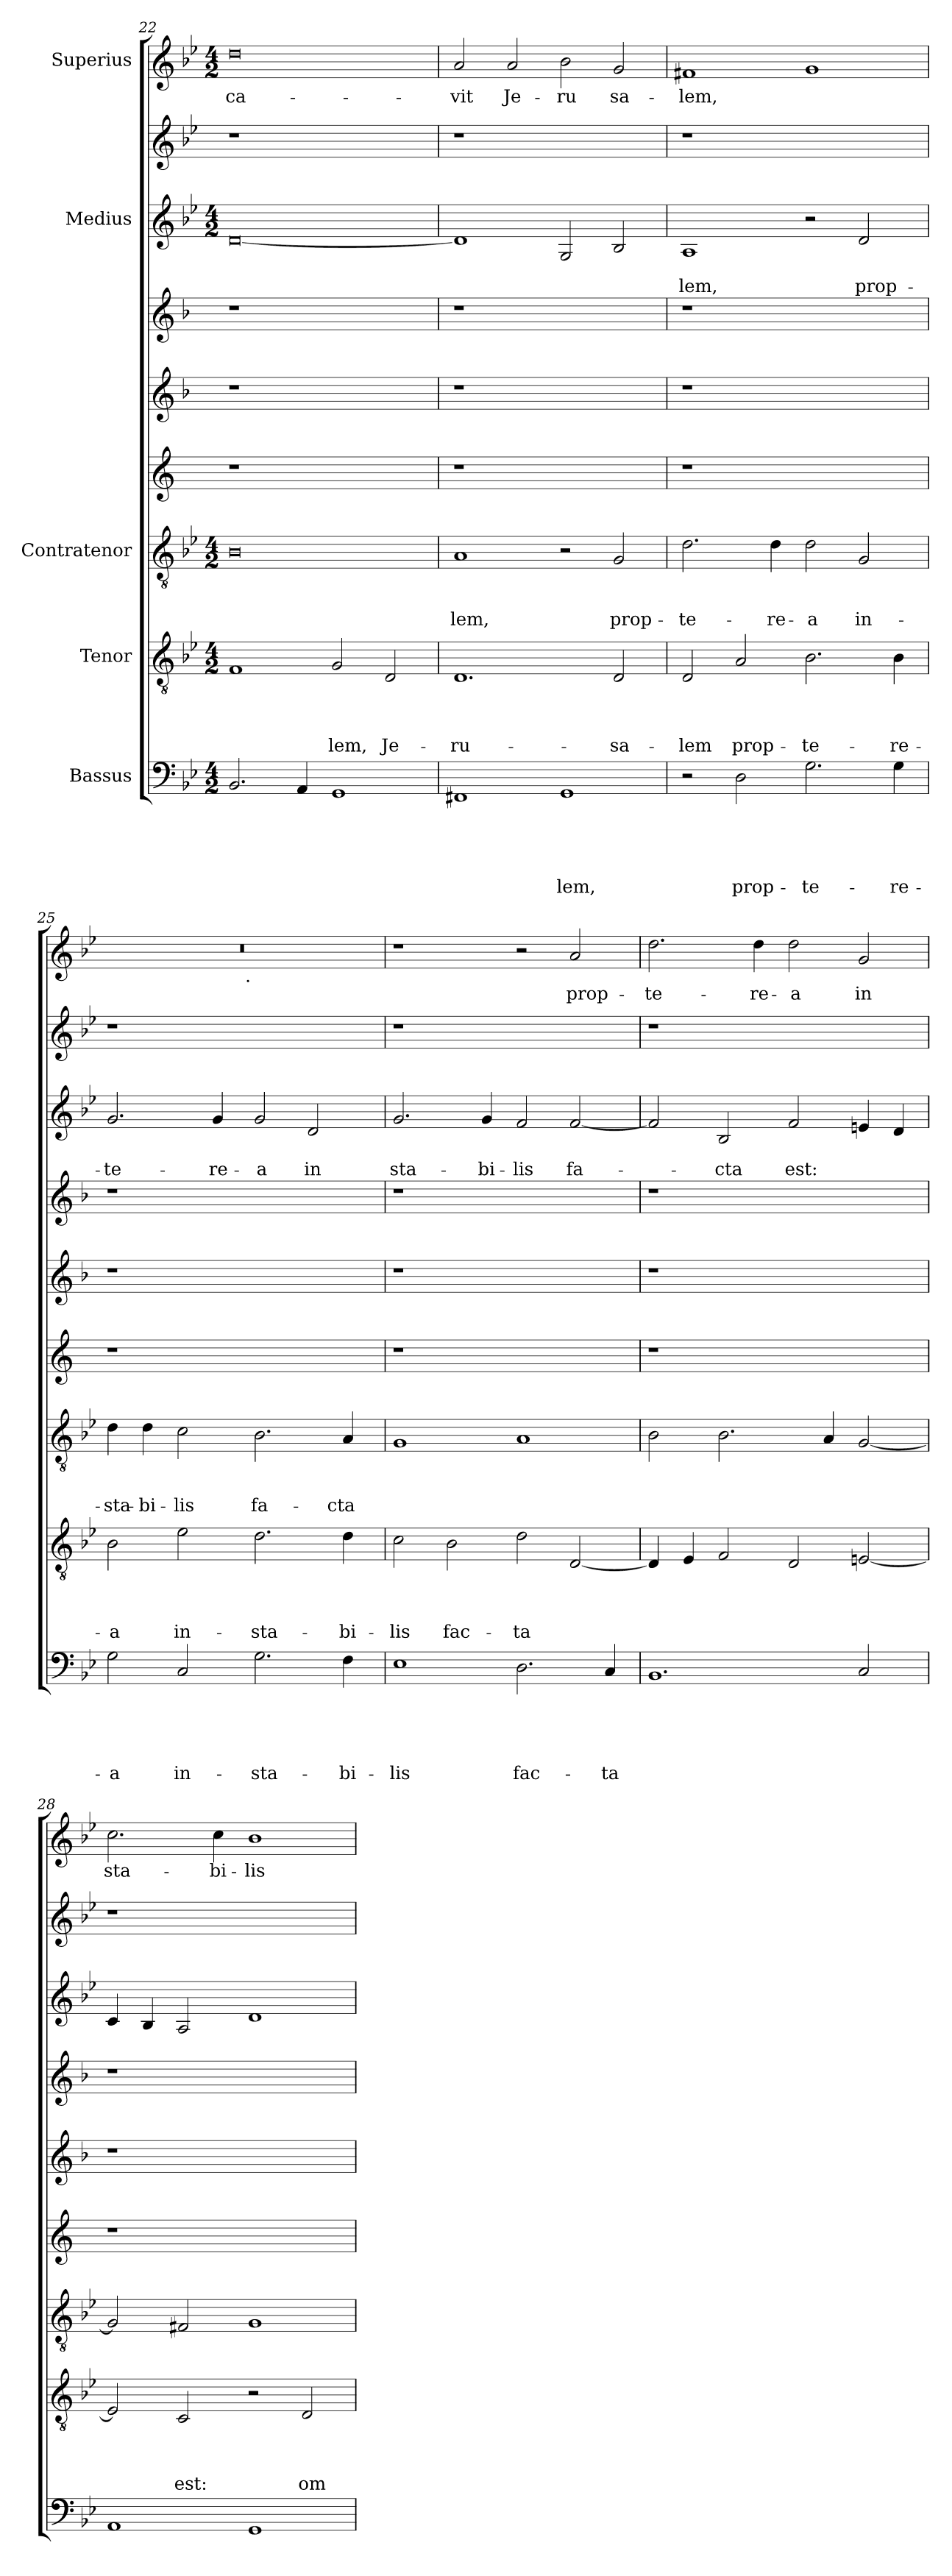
**kern	**text	**text	**text	**text	**text	**kern	**text	**text	**text	**text	**kern	**text	**text	**text	**kern	**kern	**kern	**kern	**text	**text	**kern	**kern	**text
*part9	*part9	*part9	*part9	*part9	*part9	*part8	*part8	*part8	*part8	*part8	*part7	*part7	*part7	*part7	*part6	*part5	*part4	*part3	*part3	*part3	*part2	*part1	*part1
*staff9	*staff9	*staff9	*staff9	*staff9	*staff9	*staff8	*staff8	*staff8	*staff8	*staff8	*staff7	*staff7	*staff7	*staff7	*staff6	*staff5	*staff4	*staff3	*staff3	*staff3	*staff2	*staff1	*staff1
*I"Bassus	*	*	*	*	*	*I"Tenor	*	*	*	*	*I"Contratenor	*	*	*	*	*	*	*I"Medius	*	*	*	*I"Superius	*
*clefF4	*	*	*	*	*	*clefGv2	*	*	*	*	*clefGv2	*	*	*	*clefG2	*clefG2	*clefG2	*clefG2	*	*	*clefG2	*clefG2	*
*	*	*	*	*	*	*	*	*	*	*	*	*	*	*	*ITrd1c2	*ITrd-3c-5	*ITrd-3c-5	*	*	*	*	*	*
*k[b-e-]	*	*	*	*	*	*k[b-e-]	*	*	*	*	*k[b-e-]	*	*	*	*k[b-e-]	*k[b-e-]	*k[b-e-]	*k[b-e-]	*	*	*k[b-e-]	*k[b-e-]	*
*B-:	*	*	*	*	*	*B-:	*	*	*	*	*B-:	*	*	*	*B-:	*B-:	*B-:	*B-:	*	*	*B-:	*B-:	*
*M4/2	*	*	*	*	*	*M4/2	*	*	*	*	*M4/2	*	*	*	*	*	*	*M4/2	*	*	*	*M4/2	*
=22	=22	=22	=22	=22	=22	=22	=22	=22	=22	=22	=22	=22	=22	=22	=22	=22	=22	=22	=22	=22	=22	=22	=22
!	!	!	!	!	!	!	!	!	!	!	!	!	!	!	!	!	!	!	!	!	!	!	!LO:LY:b
2.BB-/	.	.	.	.	.	1F	.	.	.	.	0B-	.	.	.	1r	1r	1r	[<0d	.	.	1r	0dd	-ca-
4AA/	.	.	.	.	.	.	.	.	.	.	.	.	.	.	.	.	.	.	.	.	.	.	.
!	!	!	!	!	!	!	!	!	!	!LO:LY:b	!	!	!	!	!	!	!	!	!	!	!	!	!
1GG	.	.	.	.	.	2G/	.	.	.	-lem,	.	.	.	.	1ryy	1ryy	1ryy	.	.	.	1ryy	.	.
!	!	!	!	!	!	!	!	!	!	!LO:LY:b	!	!	!	!	!	!	!	!	!	!	!	!	!
.	.	.	.	.	.	2D/	.	.	.	Je-	.	.	.	.	.	.	.	.	.	.	.	.	.
=23	=23	=23	=23	=23	=23	=23	=23	=23	=23	=23	=23	=23	=23	=23	=23	=23	=23	=23	=23	=23	=23	=23	=23
!	!	!	!	!	!	!	!	!	!	!LO:LY:b	!	!	!	!LO:LY:b	!	!	!	!	!	!	!	!	!LO:LY:b
1FF#X	.	.	.	.	.	1.D	.	.	.	-ru-	1A	.	.	-lem,	1r	1r	1r	1d]	.	.	1r	2a/	-vit
!	!	!	!	!	!	!	!	!	!	!	!	!	!	!	!	!	!	!	!	!	!	!	!LO:LY:b
.	.	.	.	.	.	.	.	.	.	.	.	.	.	.	.	.	.	.	.	.	.	2a/	Je-
!	!	!	!	!	!LO:LY:b	!	!	!	!	!	!	!	!	!	!	!	!	!	!	!	!	!	!LO:LY:b
1GG	.	.	.	.	-lem,	.	.	.	.	.	2r	.	.	.	1ryy	1ryy	1ryy	2G/	.	.	1ryy	2b-\	-ru
!	!	!	!	!	!	!	!	!	!	!LO:LY:b	!	!	!	!LO:LY:b	!	!	!	!	!	!	!	!	!LO:LY:b
.	.	.	.	.	.	2D/	.	.	.	-sa-	2G/	.	.	prop-	.	.	.	2B-/	.	.	.	2g/	sa-
=24	=24	=24	=24	=24	=24	=24	=24	=24	=24	=24	=24	=24	=24	=24	=24	=24	=24	=24	=24	=24	=24	=24	=24
!	!	!	!	!	!	!	!	!	!	!LO:LY:b	!	!	!	!LO:LY:b	!	!	!	!	!	!LO:LY:b	!	!	!LO:LY:b
2r	.	.	.	.	.	2D/	.	.	.	-lem	2.d\	.	.	-te-	1r	1r	1r	1A	.	-lem,	1r	1f#X	-lem,
!	!	!	!	!	!LO:LY:b	!	!	!	!	!LO:LY:b	!	!	!	!	!	!	!	!	!	!	!	!	!
2D\	.	.	.	.	prop-	2A/	.	.	.	prop-	.	.	.	.	.	.	.	.	.	.	.	.	.
!	!	!	!	!	!	!	!	!	!	!	!	!	!	!LO:LY:b	!	!	!	!	!	!	!	!	!
.	.	.	.	.	.	.	.	.	.	.	4d\	.	.	-re-	.	.	.	.	.	.	.	.	.
!	!	!	!	!	!LO:LY:b	!	!	!	!	!LO:LY:b	!	!	!	!LO:LY:b	!	!	!	!	!	!	!	!	!
2.G\	.	.	.	.	-te-	2.B-\	.	.	.	-te-	2d\	.	.	-a	1ryy	1ryy	1ryy	2r	.	.	1ryy	1g	.
!	!	!	!	!	!	!	!	!	!	!	!	!	!	!LO:LY:b	!	!	!	!	!	!LO:LY:b	!	!	!
.	.	.	.	.	.	.	.	.	.	.	2G/	.	.	in-	.	.	.	2d/	.	prop-	.	.	.
!	!	!	!	!	!LO:LY:b	!	!	!	!	!LO:LY:b	!	!	!	!	!	!	!	!	!	!	!	!	!
4G\	.	.	.	.	-re-	4B-\	.	.	.	-re-	.	.	.	.	.	.	.	.	.	.	.	.	.
!!LO:PB:g=z
=25	=25	=25	=25	=25	=25	=25	=25	=25	=25	=25	=25	=25	=25	=25	=25	=25	=25	=25	=25	=25	=25	=25	=25
!	!	!	!	!	!LO:LY:b	!	!	!	!	!LO:LY:b	!	!	!	!LO:LY:b	!	!	!	!	!	!LO:LY:b	!	!	!
*	*	*	*	*	*	*	*	*	*	*	*	*	*	*	*	*	*	*	*	*	*	*^	*
2G\	.	.	.	.	-a	2B-\	.	.	.	-a	4d\	.	.	-sta-	1r	1r	1r	2.g/	.	-te-	1r	0r	2ryy	.
!	!	!	!	!	!	!	!	!	!	!	!	!	!	!LO:LY:b	!	!	!	!	!	!	!	!	!	!
.	.	.	.	.	.	.	.	.	.	.	4d\	.	.	-bi-	.	.	.	.	.	.	.	.	.	.
!	!	!	!	!	!LO:LY:b	!	!	!	!	!LO:LY:b	!	!	!	!LO:LY:b	!	!	!	!	!	!	!	!	!	!
2C/	.	.	.	.	in-	2e-\	.	.	.	in-	2c\	.	.	-lis	.	.	.	.	.	.	.	.	4...ryy	.
!	!	!	!	!	!	!	!	!	!	!	!	!	!	!	!	!	!	!	!	!LO:LY:b	!	!	!	!
.	.	.	.	.	.	.	.	.	.	.	.	.	.	.	.	.	.	4g/	.	-re-	.	.	.	.
!	!	!	!	!	!	!	!	!	!	!	!	!	!	!	!	!	!	!	!	!	!	!	!LO:TX:b:t=.	!
.	.	.	.	.	.	.	.	.	.	.	.	.	.	.	.	.	.	.	.	.	.	.	1ryy	.
!	!	!	!	!	!LO:LY:b	!	!	!	!	!LO:LY:b	!	!	!	!LO:LY:b	!	!	!	!	!	!LO:LY:b	!	!	!	!
2.G\	.	.	.	.	-sta-	2.d\	.	.	.	-sta-	2.B-\	.	.	fa-	1ryy	1ryy	1ryy	2g/	.	-a	1ryy	.	.	.
!	!	!	!	!	!	!	!	!	!	!	!	!	!	!	!	!	!	!	!	!LO:LY:b	!	!	!	!
.	.	.	.	.	.	.	.	.	.	.	.	.	.	.	.	.	.	2d/	.	in	.	.	.	.
!	!	!	!	!	!LO:LY:b	!	!	!	!	!LO:LY:b	!	!	!	!LO:LY:b	!	!	!	!	!	!	!	!	!	!
4F\	.	.	.	.	-bi-	4d\	.	.	.	-bi-	4A/	.	.	-cta	.	.	.	.	.	.	.	.	.	.
.	.	.	.	.	.	.	.	.	.	.	.	.	.	.	.	.	.	.	.	.	.	.	32ryy	.
=26	=26	=26	=26	=26	=26	=26	=26	=26	=26	=26	=26	=26	=26	=26	=26	=26	=26	=26	=26	=26	=26	=26	=26	=26
!	!	!	!	!	!LO:LY:b	!	!	!	!	!LO:LY:b	!	!	!	!	!	!	!	!	!	!LO:LY:b	!	!	!	!
*	*	*	*	*	*	*	*	*	*	*	*	*	*	*	*	*	*	*	*	*	*	*v	*v	*
1E-	.	.	.	.	-lis	2c\	.	.	.	-lis	1G	.	.	.	1r	1r	1r	2.g/	.	sta-	1r	1r	.
!	!	!	!	!	!	!	!	!	!	!LO:LY:b	!	!	!	!	!	!	!	!	!	!	!	!	!
.	.	.	.	.	.	2B-\	.	.	.	fac-	.	.	.	.	.	.	.	.	.	.	.	.	.
!	!	!	!	!	!	!	!	!	!	!	!	!	!	!	!	!	!	!	!	!LO:LY:b	!	!	!
.	.	.	.	.	.	.	.	.	.	.	.	.	.	.	.	.	.	4g/	.	-bi-	.	.	.
!	!	!	!	!	!LO:LY:b	!	!	!	!	!LO:LY:b	!	!	!	!	!	!	!	!	!	!LO:LY:b	!	!	!
2.D\	.	.	.	.	fac-	2d\	.	.	.	-ta	1A	.	.	.	1ryy	1ryy	1ryy	2f/	.	-lis	1ryy	2r	.
!	!	!	!	!	!	!	!	!	!	!	!	!	!	!	!	!	!	!	!	!LO:LY:b	!	!	!LO:LY:b
.	.	.	.	.	.	[<2D/	.	.	.	.	.	.	.	.	.	.	.	[<2f/	.	fa-	.	2a/	prop-
!	!	!	!	!	!LO:LY:b	!	!	!	!	!	!	!	!	!	!	!	!	!	!	!	!	!	!
4C/	.	.	.	.	-ta	.	.	.	.	.	.	.	.	.	.	.	.	.	.	.	.	.	.
=27	=27	=27	=27	=27	=27	=27	=27	=27	=27	=27	=27	=27	=27	=27	=27	=27	=27	=27	=27	=27	=27	=27	=27
!	!	!	!	!	!	!	!	!	!	!	!	!	!	!	!	!	!	!	!	!	!	!	!LO:LY:b
1.BB-	.	.	.	.	.	4D/]	.	.	.	.	2B-\	.	.	.	1r	1r	1r	2f/]	.	.	1r	2.dd\	-te-
.	.	.	.	.	.	4E-/	.	.	.	.	.	.	.	.	.	.	.	.	.	.	.	.	.
!	!	!	!	!	!	!	!	!	!	!	!	!	!	!	!	!	!	!	!	!LO:LY:b	!	!	!
.	.	.	.	.	.	2F/	.	.	.	.	2.B-\	.	.	.	.	.	.	2B-/	.	-cta	.	.	.
!	!	!	!	!	!	!	!	!	!	!	!	!	!	!	!	!	!	!	!	!	!	!	!LO:LY:b
.	.	.	.	.	.	.	.	.	.	.	.	.	.	.	.	.	.	.	.	.	.	4dd\	-re-
!	!	!	!	!	!	!	!	!	!	!	!	!	!	!	!	!	!	!	!	!LO:LY:b	!	!	!LO:LY:b
.	.	.	.	.	.	2D/	.	.	.	.	.	.	.	.	1ryy	1ryy	1ryy	2f/	.	est:	1ryy	2dd\	-a
.	.	.	.	.	.	.	.	.	.	.	4A/	.	.	.	.	.	.	.	.	.	.	.	.
!	!	!	!	!	!	!	!	!	!	!	!	!	!	!	!	!	!	!	!	!	!	!	!LO:LY:b
2C/	.	.	.	.	.	[<2En/	.	.	.	.	[<2G/	.	.	.	.	.	.	4en/	.	.	.	2g/	in
.	.	.	.	.	.	.	.	.	.	.	.	.	.	.	.	.	.	4d/	.	.	.	.	.
=28	=28	=28	=28	=28	=28	=28	=28	=28	=28	=28	=28	=28	=28	=28	=28	=28	=28	=28	=28	=28	=28	=28	=28
!	!	!	!	!	!	!	!	!	!	!	!	!	!	!	!	!	!	!	!	!	!	!	!LO:LY:b
1AA	.	.	.	.	.	2E/]	.	.	.	.	2G/]	.	.	.	1r	1r	1r	4c/	.	.	1r	2.cc\	sta-
.	.	.	.	.	.	.	.	.	.	.	.	.	.	.	.	.	.	4B-/	.	.	.	.	.
!	!	!	!	!	!	!	!	!	!	!LO:LY:b	!	!	!	!	!	!	!	!	!	!	!	!	!
.	.	.	.	.	.	2C/	.	.	.	est:	2F#X/	.	.	.	.	.	.	2A/	.	.	.	.	.
!	!	!	!	!	!	!	!	!	!	!	!	!	!	!	!	!	!	!	!	!	!	!	!LO:LY:b
.	.	.	.	.	.	.	.	.	.	.	.	.	.	.	.	.	.	.	.	.	.	4cc\	-bi-
!	!	!	!	!	!	!	!	!	!	!	!	!	!	!	!	!	!	!	!	!	!	!	!LO:LY:b
1GG	.	.	.	.	.	2r	.	.	.	.	1G	.	.	.	1ryy	1ryy	1ryy	1d	.	.	1ryy	1b-	-lis
!	!	!	!	!	!	!	!	!	!	!LO:LY:b	!	!	!	!	!	!	!	!	!	!	!	!	!
.	.	.	.	.	.	2D/	.	.	.	om-	.	.	.	.	.	.	.	.	.	.	.	.	.
=	=	=	=	=	=	=	=	=	=	=	=	=	=	=	=	=	=	=	=	=	=	=	=
*-	*-	*-	*-	*-	*-	*-	*-	*-	*-	*-	*-	*-	*-	*-	*-	*-	*-	*-	*-	*-	*-	*-	*-
